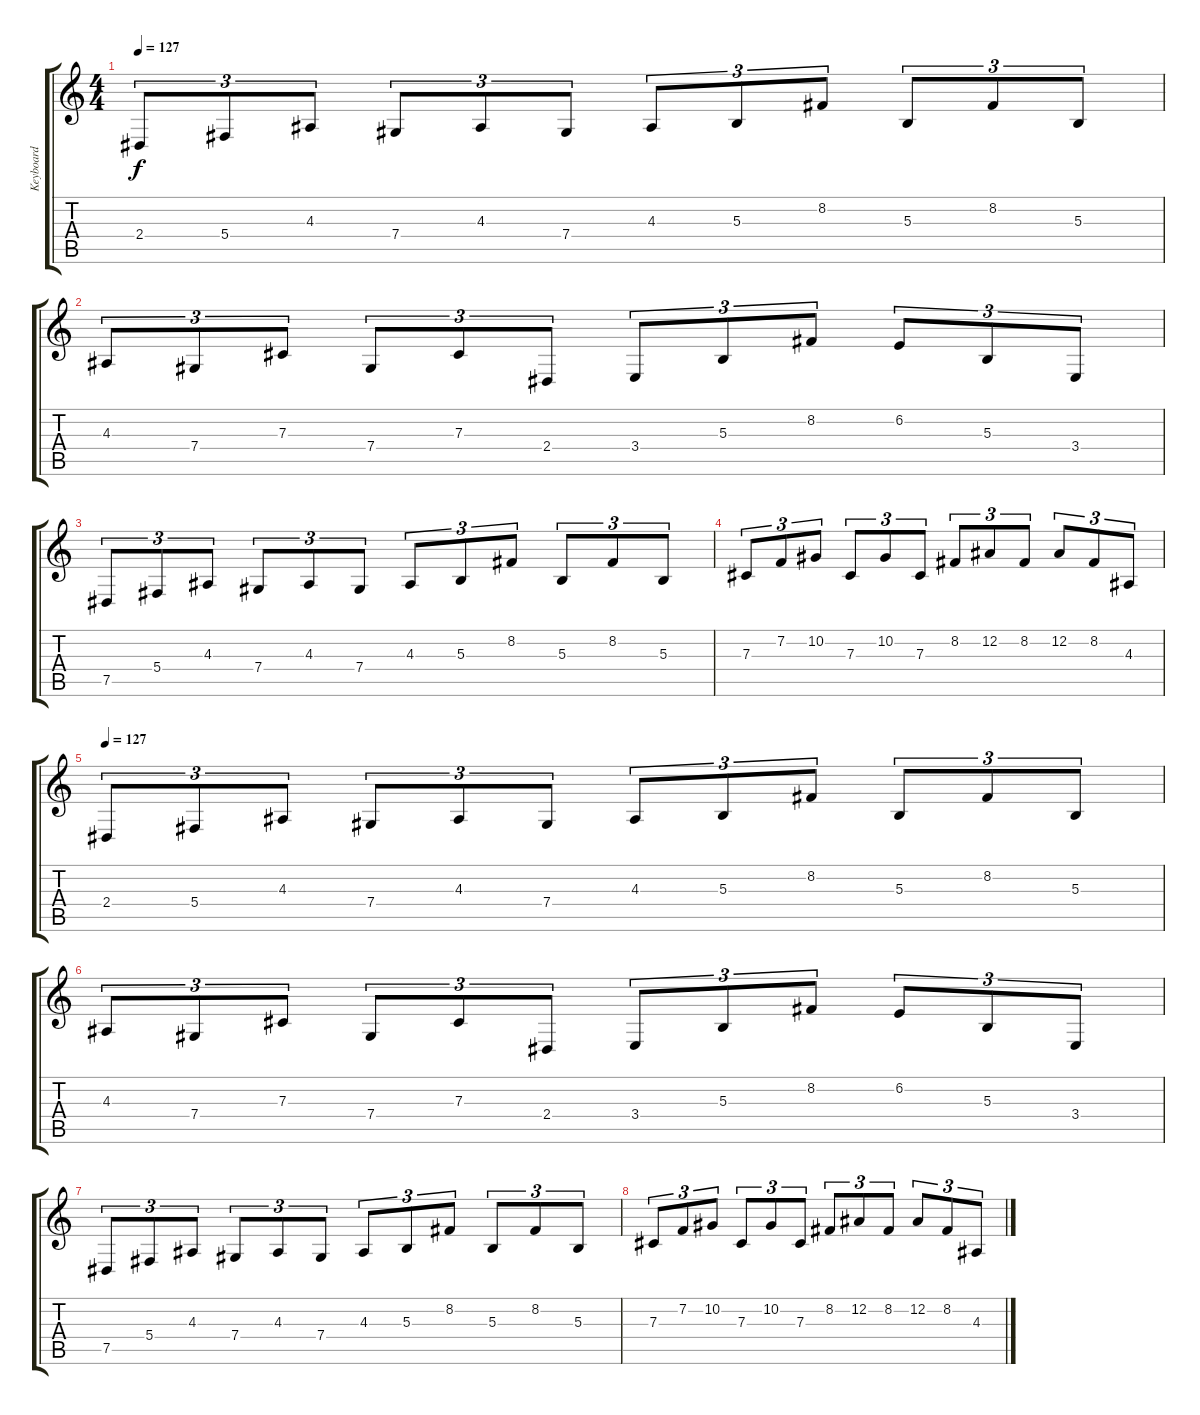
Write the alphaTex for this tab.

\track ("Keyboard" "Keyboard") {instrument honkytonkpiano}
\staff {score tabs}
\tuning (Eb4 Bb3 Gb3 Db3 Ab2 Eb2) {hide}
\ts (4 4)
\tempo 127
\clef g2
\ks c
2.4.8{tu (3 2) dy f volume 8 instrument honkytonkpiano} 5.4.8{tu (3 2)} 4.3.8{tu (3 2)} 7.4.8{tu (3 2)} 4.3.8{tu (3 2)} 7.4.8{tu (3 2)} 4.3.8{tu (3 2)} 5.3.8{tu (3 2)} 8.2.8{tu (3 2)} 5.3.8{tu (3 2)} 8.2.8{tu (3 2)} 5.3.8{tu (3 2)} |
4.3.8{tu (3 2)} 7.4.8{tu (3 2)} 7.3.8{tu (3 2)} 7.4.8{tu (3 2)} 7.3.8{tu (3 2)} 2.4.8{tu (3 2)} 3.4.8{tu (3 2)} 5.3.8{tu (3 2)} 8.2.8{tu (3 2)} 6.2.8{tu (3 2)} 5.3.8{tu (3 2)} 3.4.8{tu (3 2)} |
7.5.8{tu (3 2)} 5.4.8{tu (3 2)} 4.3.8{tu (3 2)} 7.4.8{tu (3 2)} 4.3.8{tu (3 2)} 7.4.8{tu (3 2)} 4.3.8{tu (3 2)} 5.3.8{tu (3 2)} 8.2.8{tu (3 2)} 5.3.8{tu (3 2)} 8.2.8{tu (3 2)} 5.3.8{tu (3 2)} |
7.3.8{tu (3 2)} 7.2.8{tu (3 2)} 10.2.8{tu (3 2)} 7.3.8{tu (3 2)} 10.2.8{tu (3 2)} 7.3.8{tu (3 2)} 8.2.8{tu (3 2)} 12.2.8{tu (3 2)} 8.2.8{tu (3 2)} 12.2.8{tu (3 2)} 8.2.8{tu (3 2)} 4.3.8{tu (3 2)} |
\tempo 127
2.4.8{tu (3 2) volume 8 instrument honkytonkpiano} 5.4.8{tu (3 2)} 4.3.8{tu (3 2)} 7.4.8{tu (3 2)} 4.3.8{tu (3 2)} 7.4.8{tu (3 2)} 4.3.8{tu (3 2)} 5.3.8{tu (3 2)} 8.2.8{tu (3 2)} 5.3.8{tu (3 2)} 8.2.8{tu (3 2)} 5.3.8{tu (3 2)} |
4.3.8{tu (3 2)} 7.4.8{tu (3 2)} 7.3.8{tu (3 2)} 7.4.8{tu (3 2)} 7.3.8{tu (3 2)} 2.4.8{tu (3 2)} 3.4.8{tu (3 2)} 5.3.8{tu (3 2)} 8.2.8{tu (3 2)} 6.2.8{tu (3 2)} 5.3.8{tu (3 2)} 3.4.8{tu (3 2)} |
7.5.8{tu (3 2)} 5.4.8{tu (3 2)} 4.3.8{tu (3 2)} 7.4.8{tu (3 2)} 4.3.8{tu (3 2)} 7.4.8{tu (3 2)} 4.3.8{tu (3 2)} 5.3.8{tu (3 2)} 8.2.8{tu (3 2)} 5.3.8{tu (3 2)} 8.2.8{tu (3 2)} 5.3.8{tu (3 2)} |
7.3.8{tu (3 2)} 7.2.8{tu (3 2)} 10.2.8{tu (3 2)} 7.3.8{tu (3 2)} 10.2.8{tu (3 2)} 7.3.8{tu (3 2)} 8.2.8{tu (3 2)} 12.2.8{tu (3 2)} 8.2.8{tu (3 2)} 12.2.8{tu (3 2)} 8.2.8{tu (3 2)} 4.3.8{tu (3 2)}
